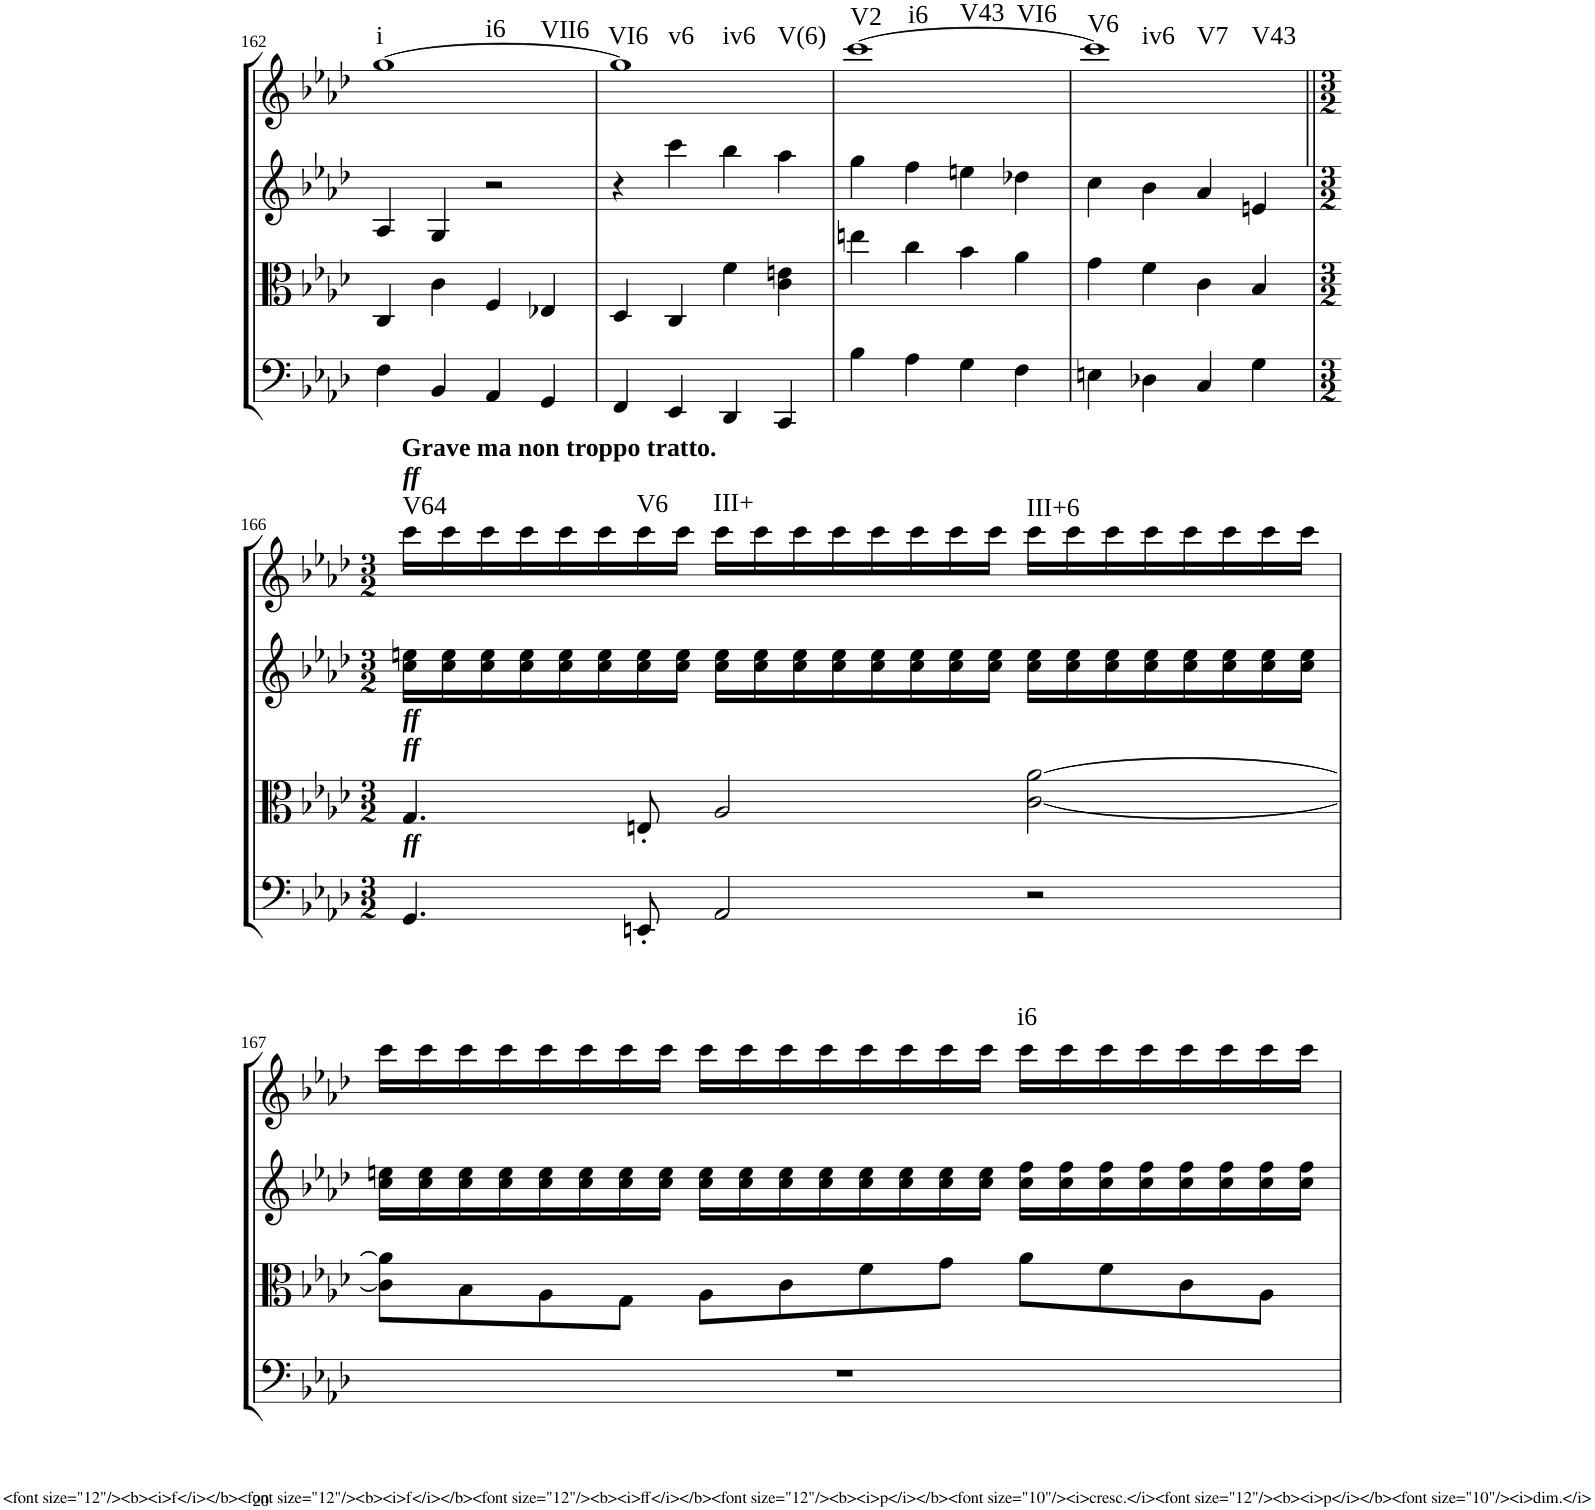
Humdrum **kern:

**kern	**kern	**kern	**kern	**harte
*part4	*part3	*part2	*part1	*part1
*staff4	*staff3	*staff2	*staff1	*
*I"Cello	*I"Viola	*I"2nd Violin	*I"1st Violin	*
*	*I'Vla	*I'Vln	*I'Vln	*
!!LO:PB:g=z
*clefF4	*clefC3	*clefG2	*clefG2	*
*k[b-e-a-d-]	*k[b-e-a-d-]	*k[b-e-a-d-]	*k[b-e-a-d-]	*
*A-:	*A-:	*A-:	*A-:	*
*M4/4	*M4/4	*M4/4	*M4/4	*
*met(c)	*met(c)	*met(c)	*met(c)	*
=162	=162	=162	=162	=162
!	!	!	!	!LO:H:n=1:kt=i
!	!	!	!	!LO:H:n=2:kt=i6
!	!	!	!	!LO:H:n=3:kt=VII6
4F\	4C/	4A-/	[1gg	N N N
4BB-/	4c\	4G/	.	.
4AA-/	4F/	2r	.	.
4GG/	4E-X/	.	.	.
=163	=163	=163	=163	=163
!	!	!	!	!LO:H:n=1:kt=VI6
!	!	!	!	!LO:H:n=2:kt=v6
!	!	!	!	!LO:H:n=3:kt=iv6
!	!	!	!	!LO:H:n=4:kt=V(6)
4FF/	4D-/	4r	1gg]	N N N N
4EE-/	4C/	4ccc\	.	.
4DD-/	4f\	4bb-\	.	.
4CC/	4c\ 4en\	4aa-\	.	.
=164	=164	=164	=164	=164
!	!	!	!	!LO:H:n=1:kt=V2
!	!	!	!	!LO:H:n=2:kt=i6
!	!	!	!	!LO:H:n=3:kt=V43
!	!	!	!	!LO:H:n=4:kt=VI6
4B-\	4een\	4gg\	[1ccc	N N N N
4A-\	4cc\	4ff\	.	.
4G\	4b-\	4een\	.	.
4F\	4a-\	4dd-X\	.	.
=165	=165	=165	=165	=165
!	!	!	!	!LO:H:n=1:kt=V6
!	!	!	!	!LO:H:n=2:kt=iv6
!	!	!	!	!LO:H:n=3:kt=V7
!	!	!	!	!LO:H:n=4:kt=V43
4En\	4g\	4cc\	1ccc]	N N N N
4D-X\	4f\	4b-\	.	.
4C/	4c\	4a-/	.	.
4G\	4B-/	4en/	.	.
!!LO:LB:g=z
=166||	=166||	=166||	=166||	=166||
*M3/2	*M3/2	*M3/2	*M3/2	*
!	!	!	!LO:TX:a:Bi:t=ff	!
!	!	!	!LO:TX:a:B:t=Grave ma non troppo tratto.	!
!	!LO:TX:a:Bi:t=ff	!	!	!
!	!LO:TX:a:Bi:t=ff	!	!	!
!LO:TX:a:Bi:t=ff	!	!	!	!LO:H:kt=V64
4.GG/	4.G/	16cc\ 16een\LL	16ccc\LL	N
.	.	16cc\ 16ee\	16ccc\	.
.	.	16cc\ 16ee\	16ccc\	.
.	.	16cc\ 16ee\	16ccc\	.
.	.	16cc\ 16ee\	16ccc\	.
.	.	16cc\ 16ee\	16ccc\	.
!	!	!	!	!LO:H:kt=V6
8EEn'/	8En'/	16cc\ 16ee\	16ccc\	N
.	.	16cc\ 16ee\JJ	16ccc\JJ	.
!	!	!	!	!LO:H:kt=III+
2AA-/	2A-/	16cc\ 16ee\LL	16ccc\LL	N
.	.	16cc\ 16ee\	16ccc\	.
.	.	16cc\ 16ee\	16ccc\	.
.	.	16cc\ 16ee\	16ccc\	.
.	.	16cc\ 16ee\	16ccc\	.
.	.	16cc\ 16ee\	16ccc\	.
.	.	16cc\ 16ee\	16ccc\	.
.	.	16cc\ 16ee\JJ	16ccc\JJ	.
!	!	!	!	!LO:H:kt=III+6
2r	[2c\ [2a-\	16cc\ 16ee\LL	16ccc\LL	N
.	.	16cc\ 16ee\	16ccc\	.
.	.	16cc\ 16ee\	16ccc\	.
.	.	16cc\ 16ee\	16ccc\	.
.	.	16cc\ 16ee\	16ccc\	.
.	.	16cc\ 16ee\	16ccc\	.
.	.	16cc\ 16ee\	16ccc\	.
.	.	16cc\ 16ee\JJ	16ccc\JJ	.
!!LO:LB:g=z
=167	=167	=167	=167	=167
1.r	8c\] 8a-\]L	16cc\ 16een\LL	16ccc\LL	.
.	.	16cc\ 16ee\	16ccc\	.
.	8B-\	16cc\ 16ee\	16ccc\	.
.	.	16cc\ 16ee\	16ccc\	.
.	8A-\	16cc\ 16ee\	16ccc\	.
.	.	16cc\ 16ee\	16ccc\	.
.	8G\J	16cc\ 16ee\	16ccc\	.
.	.	16cc\ 16ee\JJ	16ccc\JJ	.
.	8A-\L	16cc\ 16ee\LL	16ccc\LL	.
.	.	16cc\ 16ee\	16ccc\	.
.	8c\	16cc\ 16ee\	16ccc\	.
.	.	16cc\ 16ee\	16ccc\	.
.	8f\	16cc\ 16ee\	16ccc\	.
.	.	16cc\ 16ee\	16ccc\	.
.	8g\J	16cc\ 16ee\	16ccc\	.
.	.	16cc\ 16ee\JJ	16ccc\JJ	.
!	!	!	!	!LO:H:kt=i6
.	8a-\L	16cc\ 16ff\LL	16ccc\LL	N
.	.	16cc\ 16ff\	16ccc\	.
.	8f\	16cc\ 16ff\	16ccc\	.
.	.	16cc\ 16ff\	16ccc\	.
.	8c\	16cc\ 16ff\	16ccc\	.
.	.	16cc\ 16ff\	16ccc\	.
.	8A-\J	16cc\ 16ff\	16ccc\	.
.	.	16cc\ 16ff\JJ	16ccc\JJ	.
=	=	=	=	=
*-	*-	*-	*-	*-
